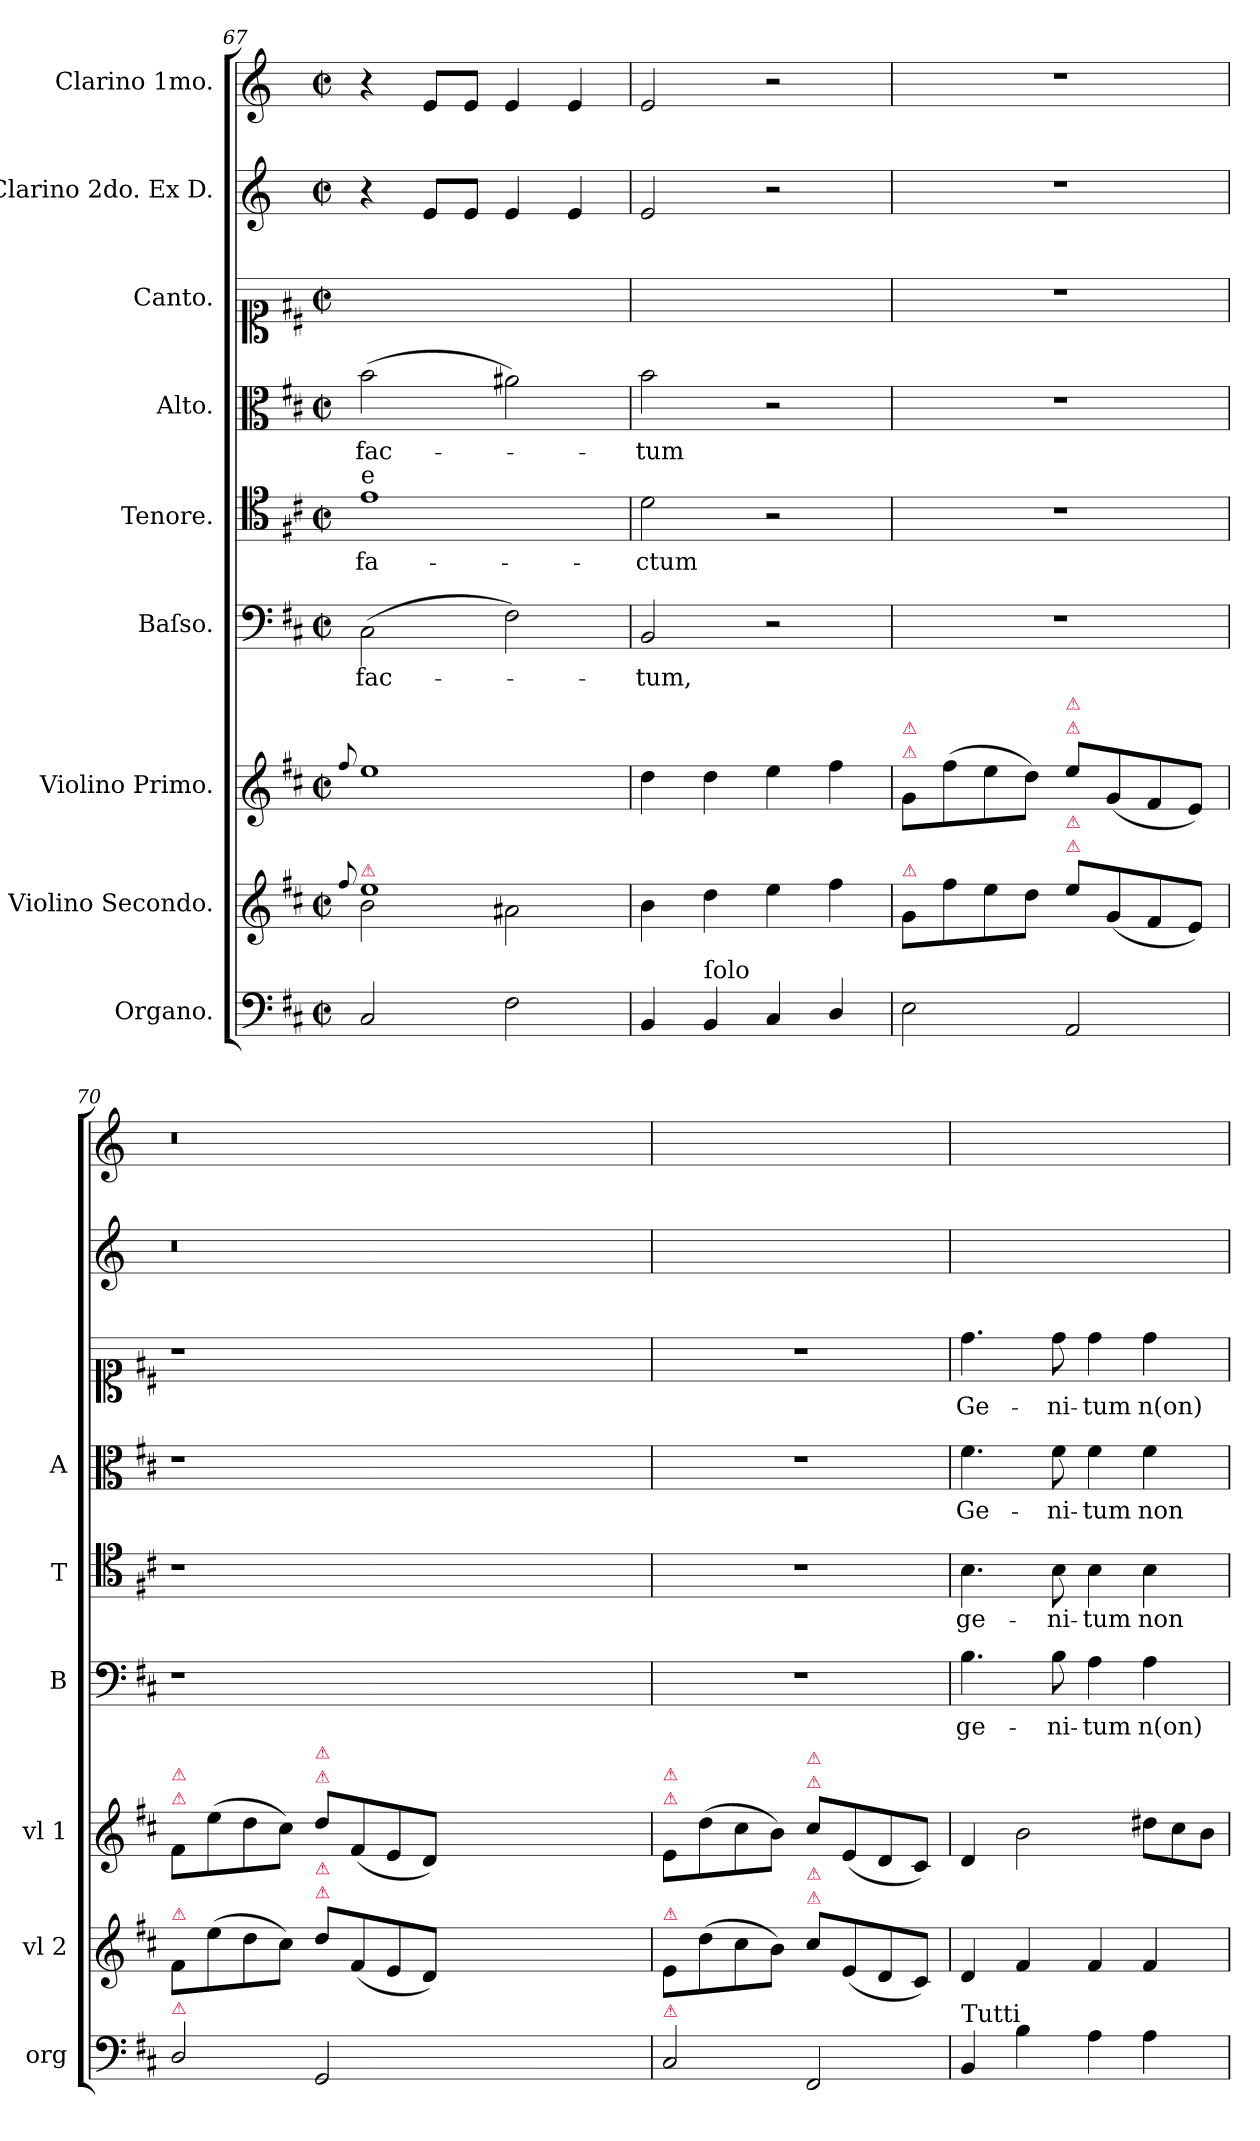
**kern	**kern	**kern	**kern	**text	**kern	**text	**kern	**text	**kern	**text	**kern	**kern
*part9	*part8	*part7	*part6	*part6	*part5	*part5	*part4	*part4	*part3	*part3	*part2	*part1
*staff9	*staff8	*staff7	*staff6	*staff6	*staff5	*staff5	*staff4	*staff4	*staff3	*staff3	*staff2	*staff1
*I"Organo.	*I"Violino Secondo.	*I"Violino Primo.	*I"Baſso.	*	*I"Tenore.	*	*I"Alto.	*	*I"Canto.	*	*I"Clarino 2do. Ex D.	*I"Clarino 1mo.
*I'org	*I'vl 2	*I'vl 1	*I'B	*	*I'T	*	*I'A	*	*	*	*	*
*clefF4	*clefG2	*clefG2	*clefF4	*	*clefC4	*	*clefC3	*	*clefC1	*	*clefG2	*clefG2
*	*	*	*	*	*	*	*	*	*	*	*ITrd-1c-2	*ITrd-1c-2
*k[f#c#]	*k[f#c#]	*k[f#c#]	*k[f#c#]	*	*k[f#c#]	*	*k[f#c#]	*	*k[f#c#]	*	*k[f#c#]	*k[f#c#]
*M2/2	*M2/2	*M2/2	*M2/2	*	*M2/2	*	*M2/2	*	*M2/2	*	*M2/2	*M2/2
*met(c|)	*met(c|)	*met(c|)	*met(c|)	*	*met(c|)	*	*met(c|)	*	*met(c|)	*	*met(c|)	*met(c|)
=67	=67	=67	=67	=67	=67	=67	=67	=67	=67	=67	=67	=67
.	8qqff#/	8qqff#/	.	.	.	.	.	.	.	.	.	.
*	*^	*	*	*	*	*	*	*	*	*	*	*
!	!	!	!	!	!	!LO:TX:a:t=e	!	!	!	!	!	!	!
!	!LO:TX:a:color=crimson:t=⚠	!	!	!	!	!	!	!	!	!	!	!	!
2C#/	1ee	2b\	1ee	(>2C#\	fac-	1e	fa-	(>2b\	fac-	1ryy	.	4r	4r
.	.	.	.	.	.	.	.	.	.	.	.	8f#/L	8f#/L
.	.	.	.	.	.	.	.	.	.	.	.	8f#/J	8f#/J
2F#\	.	2a#X\	.	2F#\)	.	.	.	2a#X\)	.	.	.	4f#/	4f#/
.	.	.	.	.	.	.	.	.	.	.	.	4f#/	4f#/
*	*v	*v	*	*	*	*	*	*	*	*	*	*	*
=68	=68	=68	=68	=68	=68	=68	=68	=68	=68	=68	=68	=68
4BB/	4b\	4dd\	2BB/	-tum,	2d\	-ctum	2b\	-tum	1ryy	.	2f#/	2f#/
!LO:TX:a:t=ſolo	!	!	!	!	!	!	!	!	!	!	!	!
4BB/	4dd\	4dd\	.	.	.	.	.	.	.	.	.	.
4C#/	4ee\	4ee\	2r	.	2r	.	2r	.	.	.	2r	2r
4D/	4ff#\	4ff#\	.	.	.	.	.	.	.	.	.	.
=69	=69	=69	=69	=69	=69	=69	=69	=69	=69	=69	=69	=69
!	!	!LO:TX:a:color=crimson:t=⚠	!	!	!	!	!	!	!	!	!	!
!	!	!LO:TX:a:color=crimson:t=⚠	!	!	!	!	!	!	!	!	!	!
!	!LO:TX:a:color=crimson:t=⚠	!	!	!	!	!	!	!	!	!	!	!
2E\	8g/L	8g/L	1r	.	1r	.	1r	.	1r	.	1r	1r
.	8ff#\	(>8ff#\	.	.	.	.	.	.	.	.	.	.
.	8ee\	8ee\	.	.	.	.	.	.	.	.	.	.
.	8dd\J	8dd\J)	.	.	.	.	.	.	.	.	.	.
!	!	!LO:TX:a:color=crimson:t=⚠	!	!	!	!	!	!	!	!	!	!
!	!	!LO:TX:a:color=crimson:t=⚠	!	!	!	!	!	!	!	!	!	!
!	!LO:TX:a:color=crimson:t=⚠	!	!	!	!	!	!	!	!	!	!	!
!	!LO:TX:a:color=crimson:t=⚠	!	!	!	!	!	!	!	!	!	!	!
2AA/	8ee/L	8ee\L	.	.	.	.	.	.	.	.	.	.
.	(<8g/	(<8g/	.	.	.	.	.	.	.	.	.	.
.	8f#/	8f#/	.	.	.	.	.	.	.	.	.	.
.	8e/J)	8e/J)	.	.	.	.	.	.	.	.	.	.
=70	=70	=70	=70	=70	=70	=70	=70	=70	=70	=70	=70	=70
!	!	!LO:TX:a:color=crimson:t=⚠	!	!	!	!	!	!	!	!	!	!
!	!	!LO:TX:a:color=crimson:t=⚠	!	!	!	!	!	!	!	!	!	!
!	!LO:TX:a:color=crimson:t=⚠	!	!	!	!	!	!	!	!	!	!	!
!	!LO:TX:b:color=crimson:t=⚠	!	!	!	!	!	!	!	!	!	!	!
2D/	8f#/L	8f#/L	1r	.	1r	.	1r	.	1r	.	0.r	0.r
.	(>8ee\	(>8ee\	.	.	.	.	.	.	.	.	.	.
.	8dd\	8dd\	.	.	.	.	.	.	.	.	.	.
.	8cc#\J)	8cc#\J)	.	.	.	.	.	.	.	.	.	.
!	!	!LO:TX:a:color=crimson:t=⚠	!	!	!	!	!	!	!	!	!	!
!	!	!LO:TX:a:color=crimson:t=⚠	!	!	!	!	!	!	!	!	!	!
!	!LO:TX:a:color=crimson:t=⚠	!	!	!	!	!	!	!	!	!	!	!
!	!LO:TX:a:color=crimson:t=⚠	!	!	!	!	!	!	!	!	!	!	!
2GG/	8dd\L	8dd\L	.	.	.	.	.	.	.	.	.	.
.	(<8f#/	(<8f#/	.	.	.	.	.	.	.	.	.	.
.	8e/	8e/	.	.	.	.	.	.	.	.	.	.
.	8d/J)	8d/J)	.	.	.	.	.	.	.	.	.	.
0ryy	0ryy	0ryy	0ryy	.	0ryy	.	0ryy	.	0ryy	.	.	.
=71	=71	=71	=71	=71	=71	=71	=71	=71	=71	=71	=71	=71
!	!	!LO:TX:a:color=crimson:t=⚠	!	!	!	!	!	!	!	!	!	!
!	!	!LO:TX:a:color=crimson:t=⚠	!	!	!	!	!	!	!	!	!	!
!	!LO:TX:a:color=crimson:t=⚠	!	!	!	!	!	!	!	!	!	!	!
!	!LO:TX:b:color=crimson:t=⚠	!	!	!	!	!	!	!	!	!	!	!
2C#/	8e/L	8e/L	1r	.	1r	.	1r	.	1r	.	1ryy	1ryy
.	(>8dd\	(>8dd\	.	.	.	.	.	.	.	.	.	.
.	8cc#\	8cc#\	.	.	.	.	.	.	.	.	.	.
.	8b\J)	8b\J)	.	.	.	.	.	.	.	.	.	.
!	!	!LO:TX:a:color=crimson:t=⚠	!	!	!	!	!	!	!	!	!	!
!	!	!LO:TX:a:color=crimson:t=⚠	!	!	!	!	!	!	!	!	!	!
!	!LO:TX:a:color=crimson:t=⚠	!	!	!	!	!	!	!	!	!	!	!
!	!LO:TX:a:color=crimson:t=⚠	!	!	!	!	!	!	!	!	!	!	!
2FF#/	8cc#\L	8cc#\L	.	.	.	.	.	.	.	.	.	.
.	(<8e/	(<8e/	.	.	.	.	.	.	.	.	.	.
.	8d/	8d/	.	.	.	.	.	.	.	.	.	.
.	8c#/J)	8c#/J)	.	.	.	.	.	.	.	.	.	.
=72	=72	=72	=72	=72	=72	=72	=72	=72	=72	=72	=72	=72
!LO:TX:a:t=Tutti	!	!	!	!	!	!	!	!	!	!	!	!
4BB/	4d/	4d/	4.B\	ge-	4.B\	ge-	4.f#\	Ge-	4.dd\	Ge-	1ryy	1ryy
4B\	4f#/	2b\	.	.	.	.	.	.	.	.	.	.
.	.	.	8B\	-ni-	8B\	-ni-	8f#\	-ni-	8dd\	-ni-	.	.
4A\	4f#/	.	4A\	-tum	4B\	-tum	4f#\	-tum	4dd\	-tum	.	.
*	*	*Xtuplet	*	*	*	*	*	*	*	*	*	*
4A\	4f#/	12dd#X\L	4A\	n(on)	4B\	non	4f#\	non	4dd\	n(on)	.	.
.	.	12cc#\	.	.	.	.	.	.	.	.	.	.
.	.	12b\J	.	.	.	.	.	.	.	.	.	.
=	=	=	=	=	=	=	=	=	=	=	=	=
*-	*-	*-	*-	*-	*-	*-	*-	*-	*-	*-	*-	*-
